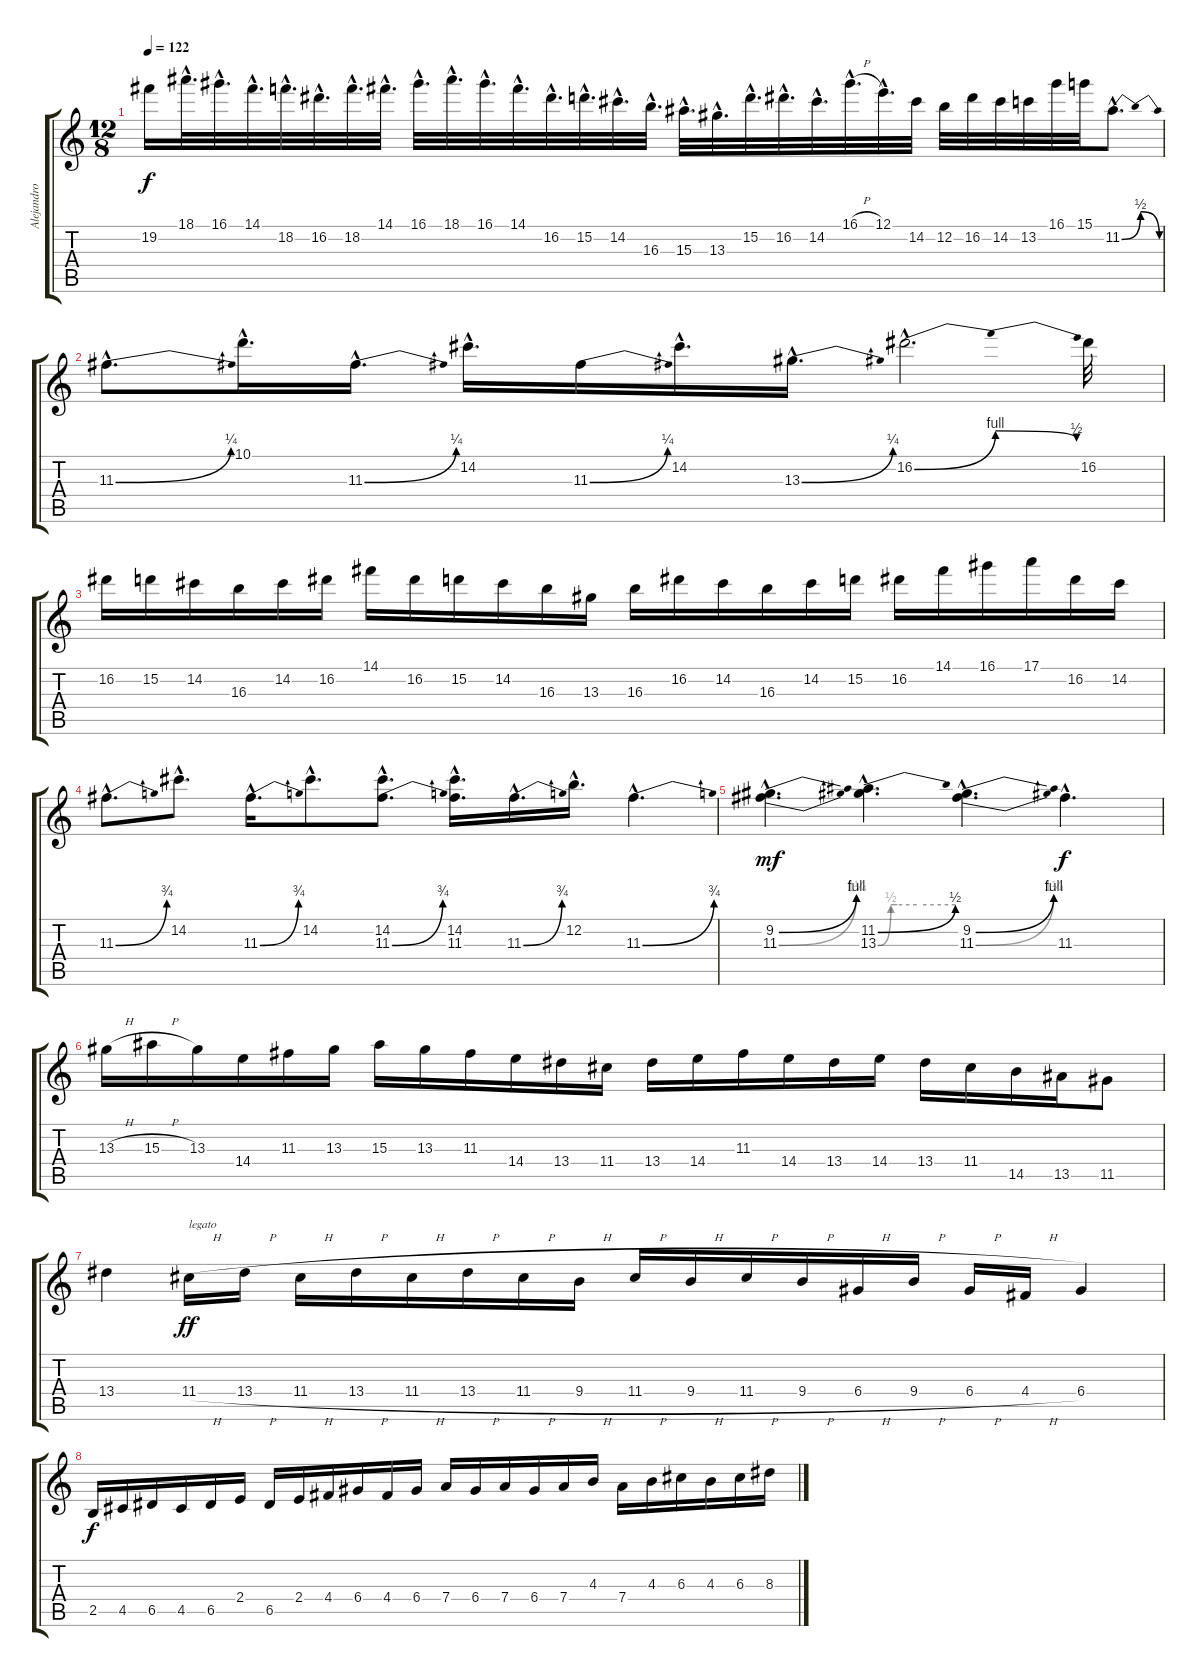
\track ("Alejandro" "Alejandro") {instrument distortionguitar}
\staff {score tabs}
\tuning (E4 B3 G3 D3 A2 E2) {hide}
\ts (12 8)
\tempo 122
\clef g2
\ks c
19.2.16{dy f} 18.1{hac}.32{d} 16.1{hac}.32{d} 14.1{hac}.32{d} 18.2{hac}.32{d} 16.2{hac}.32{d} 18.2{hac}.32{d} 14.1{hac}.32{d} 16.1{hac}.32{d} 18.1{hac}.32{d} 16.1{hac}.32{d} 14.1{hac}.32{d} 16.2{hac}.32{d} 15.2{hac}.32{d} 14.2{hac}.32{d} 16.3{hac}.32{d} 15.3{hac}.32{d} 13.3{hac}.32{d} 15.2{hac}.32{d} 16.2{hac}.32{d} 14.2{hac}.32{d} 16.1{h hac}.32{d} 12.1{hac}.32{d} 14.2.32 12.2.32 16.2.32 14.2.32 13.2.32 16.1.32 15.1.32 11.2{be (bendrelease 0 0 30 2 30 2 60 0) hac}.8{d} |
11.3{be (bend 0 0 60 1) hac}.8{d} 10.1{hac}.16{d} 11.3{be (bend 0 0 60 1) hac}.16{d} 14.2{hac}.16{d} 11.3{be (bend 0 0 60 1)}.16 14.2{hac}.16{d} 13.3{be (bend 0 0 60 1) hac}.16{d} 16.2{be (bendrelease 0 0 30 4 50 4 60 2) hac}.2{d} 16.2.32 |
16.2.16 15.2.16 14.2.16 16.3.16 14.2.16 16.2.16 14.1.16 16.2.16 15.2.16 14.2.16 16.3.16 13.3.16 16.3.16 16.2.16 14.2.16 16.3.16 14.2.16 15.2.16 16.2.16 14.1.16 16.1.16 17.1.16 16.2.16 14.2.16 |
11.3{be (bend 0 0 60 3) hac}.8{d} 14.2{hac}.8{d} 11.3{be (bend 0 0 60 3) hac}.16{d} 14.2{hac}.8{d} (14.2{hac} 11.3{be (bend 0 0 60 3) hac}).8{d} (14.2{hac} 11.3{hac}).16{d} 11.3{be (bend 0 0 60 3) hac}.16{d} 12.2{hac}.16{d} 11.3{be (bend 0 0 60 3) hac}.4{d} |
(9.2{be (bend 0 0 60 4) hac} 11.3{be (bend 0 0 60 5) hac}).4{d dy mf} (11.2{be (bend 0 0 60 2) hac} 13.3{be (custom 0 0 10 2 15 2 30 2 60 2) hac}).4{d} (9.2{be (bend 0 0 60 4) hac} 11.3{be (bend 0 0 60 5) hac}).4{d} 11.3{hac}.4{d dy f} |
13.3{h}.16 15.3{h}.16 13.3.16 14.4.16 11.3.16 13.3.16 15.3.16 13.3.16 11.3.16 14.4.16 13.4.16 11.4.16 13.4.16 14.4.16 11.3.16 14.4.16 13.4.16 14.4.16 13.4.16 11.4.16 14.5.16 13.5.16 11.5.8 |
13.4.4 11.4{h}.16{txt "legato" dy ff} 13.4{h}.16 11.4{h}.16 13.4{h}.16 11.4{h}.16 13.4{h}.16 11.4{h}.16 9.4{h}.16 11.4{h}.16 9.4{h}.16 11.4{h}.16 9.4{h}.16 6.4{h}.16 9.4{h}.16 6.4{h}.16 4.4{h}.16 6.4.4 |
2.5.16{dy f} 4.5.16 6.5.16 4.5.16 6.5.16 2.4.16 6.5.16 2.4.16 4.4.16 6.4.16 4.4.16 6.4.16 7.4.16 6.4.16 7.4.16 6.4.16 7.4.16 4.3.16 7.4.16 4.3.16 6.3.16 4.3.16 6.3.16 8.3.16
